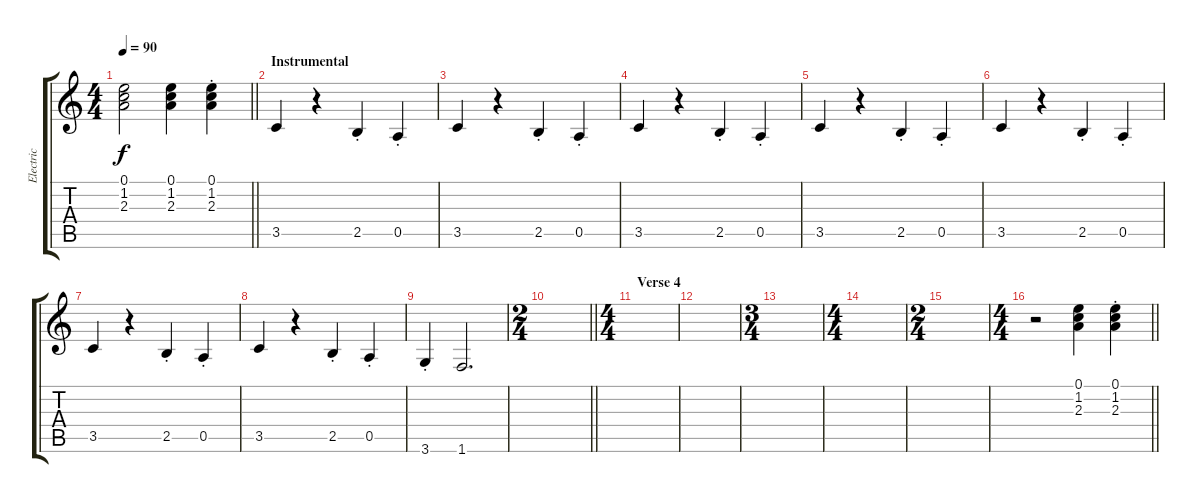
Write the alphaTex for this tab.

\track ("Electric" "Electric") {instrument overdrivenguitar}
\staff {score tabs}
\tuning (E4 B3 G3 D3 A2 E2) {hide}
\ts (4 4)
\tempo 90
\clef g2
\barLineRight lightlight
\ks c
(0.1{t} 1.2{t} 2.3{t}).2{dy f} (0.1 1.2 2.3).4 (0.1{st} 1.2{st} 2.3{st}).4 |
\section ("" "Instrumental")
3.5.4 r.4 2.5{st}.4 0.5{st}.4 |
3.5.4 r.4 2.5{st}.4 0.5{st}.4 |
3.5.4 r.4 2.5{st}.4 0.5{st}.4 |
3.5.4 r.4 2.5{st}.4 0.5{st}.4 |
3.5.4 r.4 2.5{st}.4 0.5{st}.4 |
3.5.4 r.4 2.5{st}.4 0.5{st}.4 |
3.5.4 r.4 2.5{st}.4 0.5{st}.4 |
3.6{st}.4 1.6.2{d} |
\ts (2 4)
\barLineRight lightlight
|
\ts (4 4)
\section ("" "Verse 4")
|
|
\ts (3 4)
|
\ts (4 4)
|
\ts (2 4)
|
\ts (4 4)
\barLineRight lightlight
r.2 (0.1 1.2 2.3).4 (0.1{st} 1.2{st} 2.3{st}).4
